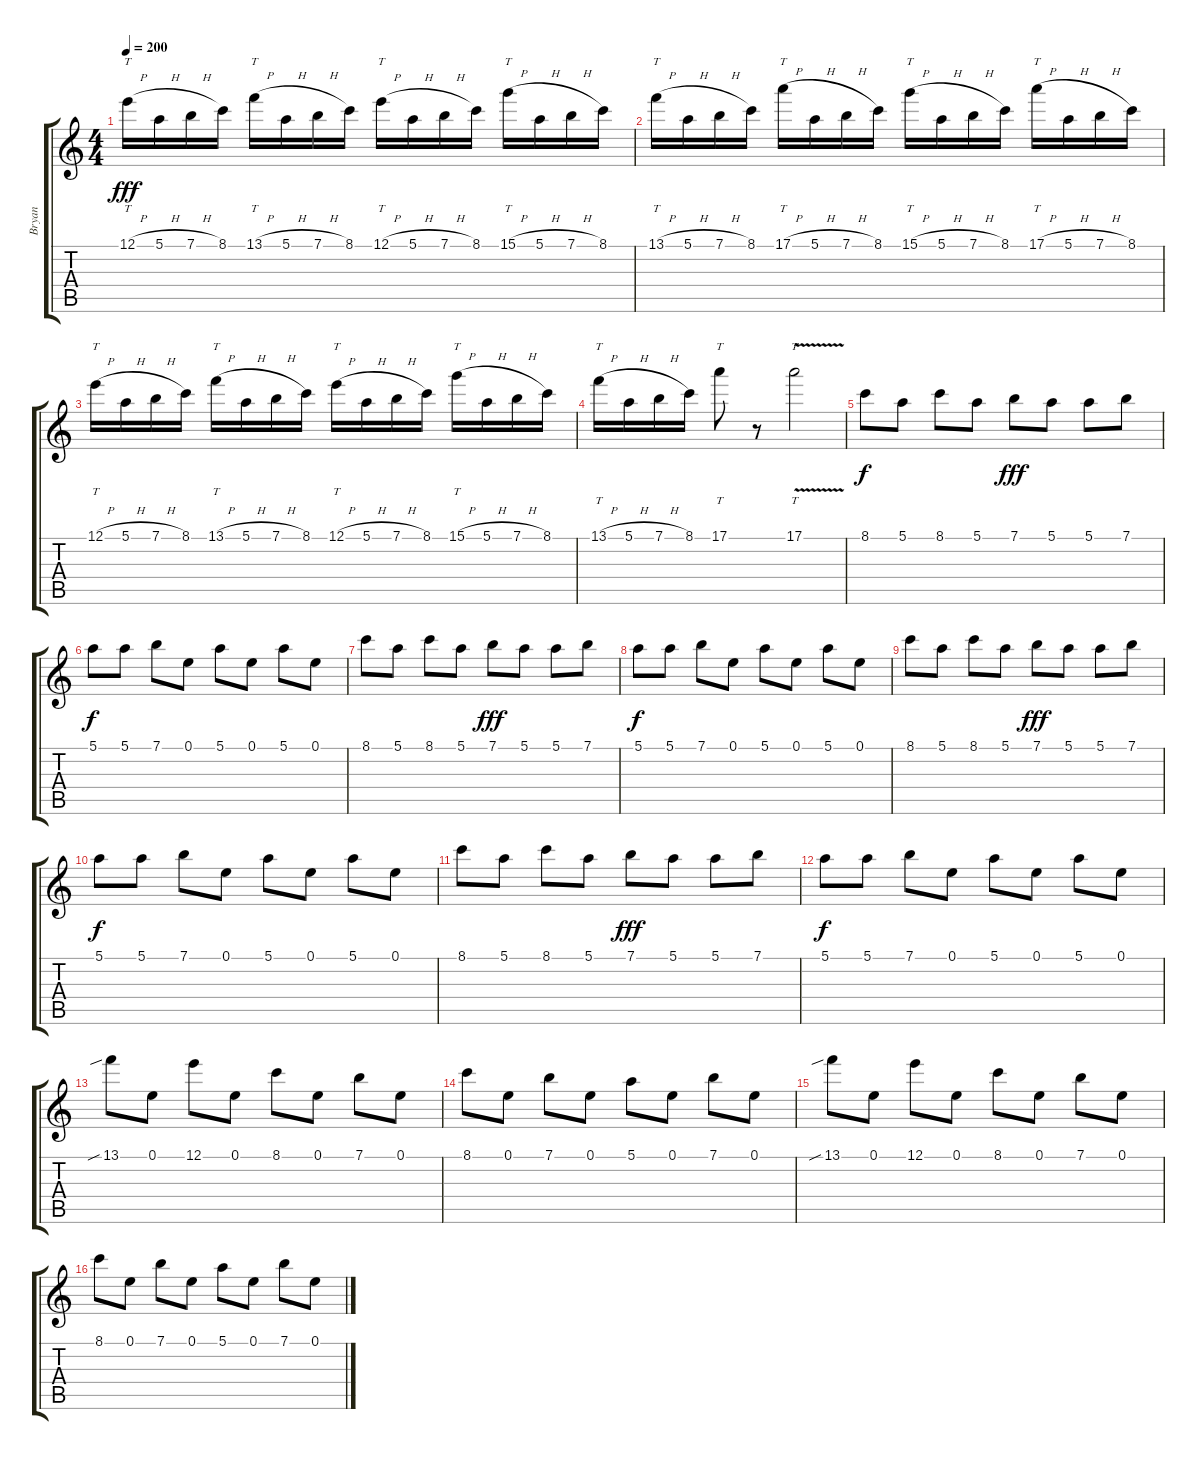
\track ("Bryan " "Bryan ") {instrument distortionguitar}
\staff {score tabs}
\tuning (E4 B3 G3 D3 A2 D2) {hide}
\ts (4 4)
\tempo 200
\clef g2
\ks c
12.1{h}.16{tt dy fff} 5.1{h}.16 7.1{h}.16 8.1.16 13.1{h}.16{tt} 5.1{h}.16 7.1{h}.16 8.1.16 12.1{h}.16{tt} 5.1{h}.16 7.1{h}.16 8.1.16 15.1{h}.16{tt} 5.1{h}.16 7.1{h}.16 8.1.16 |
13.1{h}.16{tt} 5.1{h}.16 7.1{h}.16 8.1.16 17.1{h}.16{tt} 5.1{h}.16 7.1{h}.16 8.1.16 15.1{h}.16{tt} 5.1{h}.16 7.1{h}.16 8.1.16 17.1{h}.16{tt} 5.1{h}.16 7.1{h}.16 8.1.16 |
12.1{h}.16{tt} 5.1{h}.16 7.1{h}.16 8.1.16 13.1{h}.16{tt} 5.1{h}.16 7.1{h}.16 8.1.16 12.1{h}.16{tt} 5.1{h}.16 7.1{h}.16 8.1.16 15.1{h}.16{tt} 5.1{h}.16 7.1{h}.16 8.1.16 |
13.1{h}.16{tt} 5.1{h}.16 7.1{h}.16 8.1.16 17.1.8{tt} r.8 17.1{v}.2{tt} |
8.1.8{dy f} 5.1.8 8.1.8 5.1.8 7.1.8{dy fff} 5.1.8 5.1.8 7.1.8 |
5.1.8{dy f} 5.1.8 7.1.8 0.1.8 5.1.8 0.1.8 5.1.8 0.1.8 |
8.1.8 5.1.8 8.1.8 5.1.8 7.1.8{dy fff} 5.1.8 5.1.8 7.1.8 |
5.1.8{dy f} 5.1.8 7.1.8 0.1.8 5.1.8 0.1.8 5.1.8 0.1.8 |
8.1.8 5.1.8 8.1.8 5.1.8 7.1.8{dy fff} 5.1.8 5.1.8 7.1.8 |
5.1.8{dy f} 5.1.8 7.1.8 0.1.8 5.1.8 0.1.8 5.1.8 0.1.8 |
8.1.8 5.1.8 8.1.8 5.1.8 7.1.8{dy fff} 5.1.8 5.1.8 7.1.8 |
5.1.8{dy f} 5.1.8 7.1.8 0.1.8 5.1.8 0.1.8 5.1.8 0.1.8 |
13.1{sib}.8 0.1.8 12.1.8 0.1.8 8.1.8 0.1.8 7.1.8 0.1.8 |
8.1.8 0.1.8 7.1.8 0.1.8 5.1.8 0.1.8 7.1.8 0.1.8 |
13.1{sib}.8 0.1.8 12.1.8 0.1.8 8.1.8 0.1.8 7.1.8 0.1.8 |
8.1.8 0.1.8 7.1.8 0.1.8 5.1.8 0.1.8 7.1.8 0.1.8
